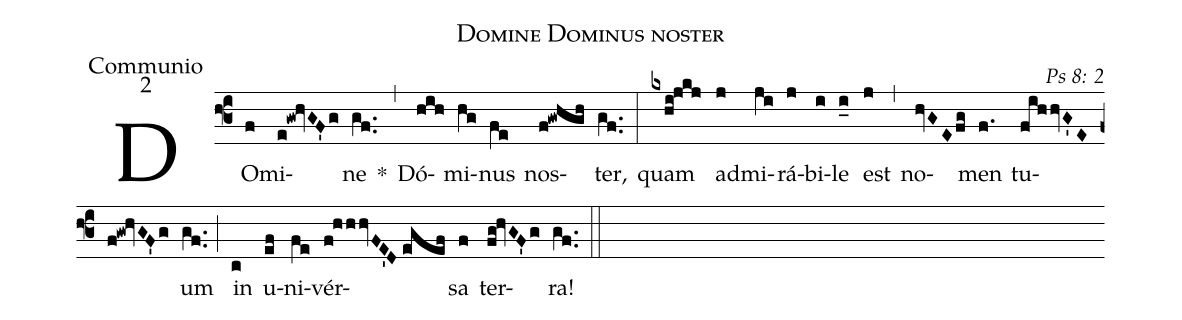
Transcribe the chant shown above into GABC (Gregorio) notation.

name: Domine Dominus noster;
office-part: Communio;
mode: 2;
commentary: Ps 8: 2;
%%
(f3) DO(f)mi(e!gw!hvGF'g)ne(gf..) *(,) Dó(hih)mi(hg)nus(fe) nos(f!gwhgh)ter,(gf..) (:)
quam(kxhi!jkj) ad(j)mi(ji)rá(j)bi(i)le(i_0) est(j) (,) no(hvGEfg)men(f.) tu(fihhvG'E//f!gw!hvGF'g)um(gf..) (;) in(c) u(ef)ni(fe)vér(f!hhhvFE'D//egef)sa(f) ter(fg!hvGF'g)ra!(gf..) (::)
